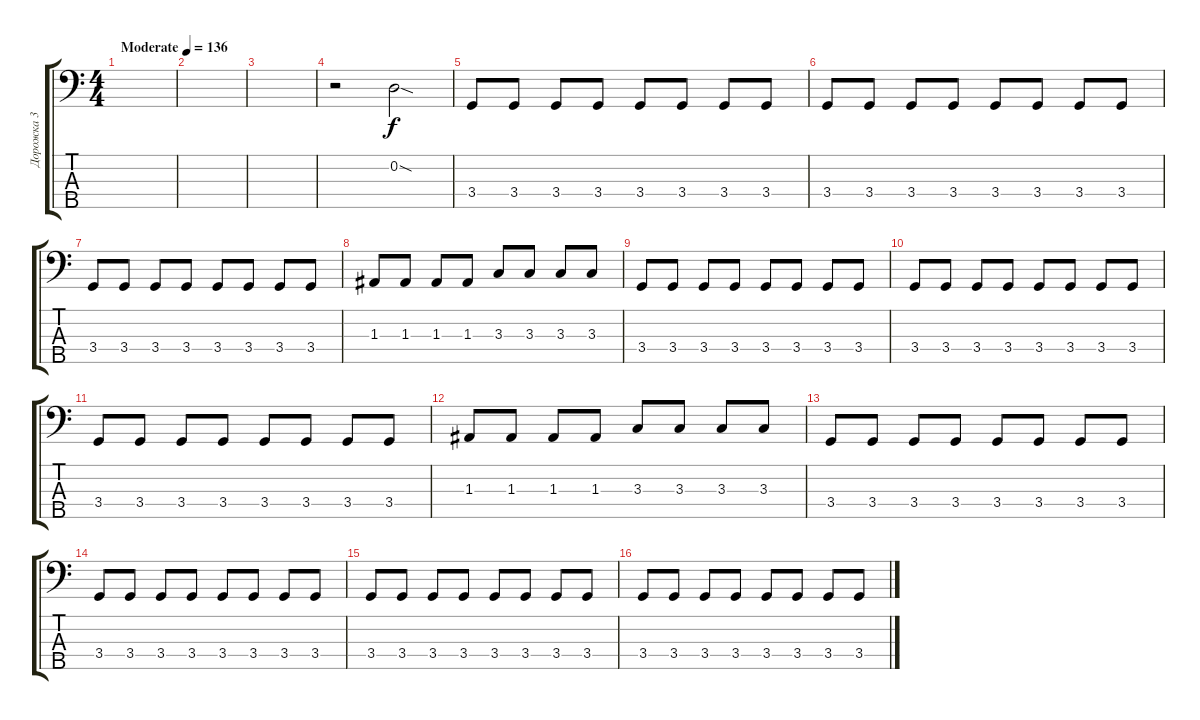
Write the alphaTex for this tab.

\track ("Дорожка 3" "Дорожка 3") {instrument electricbassfinger}
\staff {score tabs}
\tuning (G2 D2 A1 E1 B0) {hide}
\ts (4 4)
\tempo (136 "Moderate")
\clef f4
\ks c
|
|
|
r.2 0.2{sod}.2 |
3.4.8 3.4.8 3.4.8 3.4.8 3.4.8 3.4.8 3.4.8 3.4.8 |
3.4.8 3.4.8 3.4.8 3.4.8 3.4.8 3.4.8 3.4.8 3.4.8 |
3.4.8 3.4.8 3.4.8 3.4.8 3.4.8 3.4.8 3.4.8 3.4.8 |
1.3.8 1.3.8 1.3.8 1.3.8 3.3.8 3.3.8 3.3.8 3.3.8 |
3.4.8 3.4.8 3.4.8 3.4.8 3.4.8 3.4.8 3.4.8 3.4.8 |
3.4.8 3.4.8 3.4.8 3.4.8 3.4.8 3.4.8 3.4.8 3.4.8 |
3.4.8 3.4.8 3.4.8 3.4.8 3.4.8 3.4.8 3.4.8 3.4.8 |
1.3.8 1.3.8 1.3.8 1.3.8 3.3.8 3.3.8 3.3.8 3.3.8 |
3.4.8 3.4.8 3.4.8 3.4.8 3.4.8 3.4.8 3.4.8 3.4.8 |
3.4.8 3.4.8 3.4.8 3.4.8 3.4.8 3.4.8 3.4.8 3.4.8 |
3.4.8 3.4.8 3.4.8 3.4.8 3.4.8 3.4.8 3.4.8 3.4.8 |
3.4.8 3.4.8 3.4.8 3.4.8 3.4.8 3.4.8 3.4.8 3.4.8
